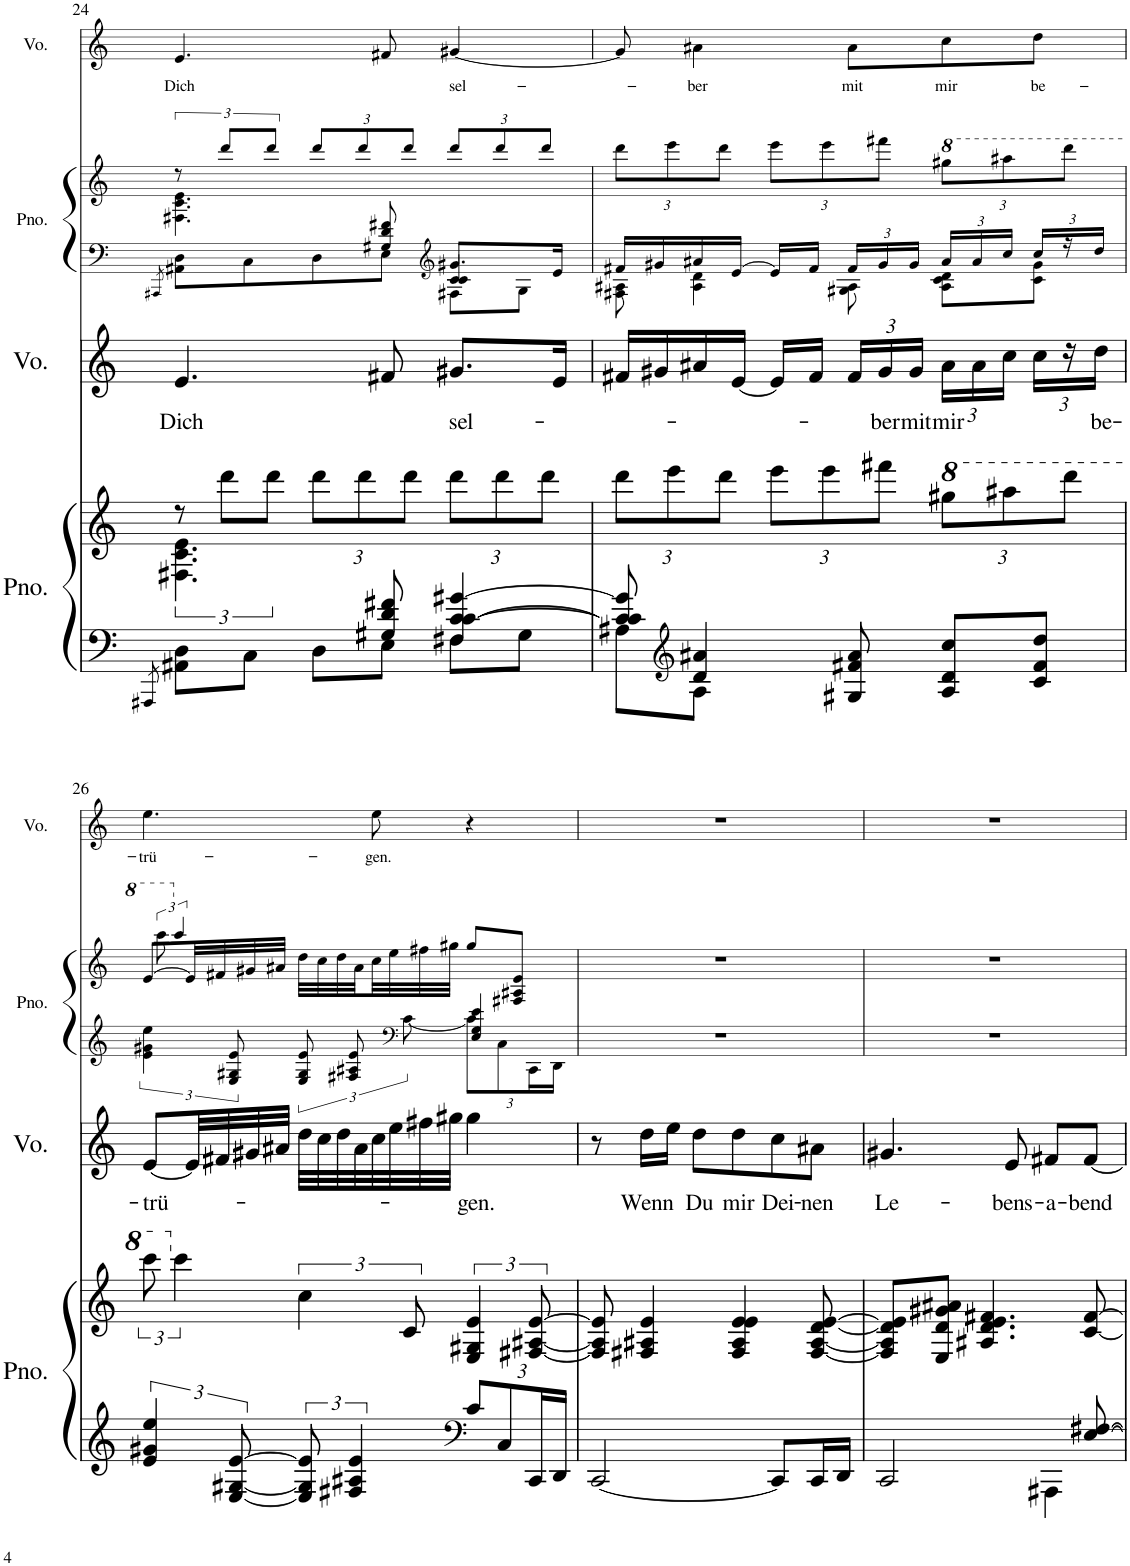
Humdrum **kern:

**kern	**kern	**kern	**text	**kern	**kern	**kern	**text
*part4	*part4	*part3	*part3	*part2	*part2	*part1	*part1
*staff6	*staff5	*staff4	*staff4	*staff3	*staff2	*staff1	*staff1
*I"Piano	*	*I"Voz	*	*I"Piano	*	*I"Voz	*
*I'Pno.	*	*I'Vo.	*	*I'Pno.	*	*I'Vo.	*
!!LO:PB:g=z
*clefF4	*clefG2	*clefG2	*	*clefF4	*clefG2	*clefG2	*
*k[]	*k[]	*k[]	*	*k[]	*k[]	*k[]	*
*M3/4	*M3/4	*M3/4	*	*M3/4	*M3/4	*M3/4	*
=24	=24	=24	=24	=24	=24	=24	=24
*^	*	*	*	*^	*	*	*
.	8qAAA#X/	.	.	.	.	8qAAA#X/	.	.	.
*	*	*^	*	*	*	*	*	*	*
!	!	!	!	!	!LO:LY:b	!	!	!	!	!LO:LY:b
*	*	*	*	*	*	*	*^	*^	*	*
8ryy	8AA#X\ 8D\L	12r	4.F#X\ 4.c\ 4.e\	4.e/	Dich	4.ryy	8AA#X\ 8D\L	2ryy	12r	4.F#X\ 4.c\ 4.e\	4.e/	Dich
.	.	12ddd\L	.	.	.	.	.	.	12ddd/L	.	.	.
4ryy	8C\J	.	.	.	.	.	8C\	.	.	.	.	.
.	.	12ddd\J	.	.	.	.	.	.	12ddd/J	.	.	.
*	*	*Xbrackettup	*	*	*	*	*	*	*Xbrackettup	*	*	*
.	8D\L	12ddd\L	.	.	.	.	8D\	.	12ddd/L	.	.	.
.	.	12ddd\	.	.	.	.	.	.	12ddd/	.	.	.
8G#X/ 8d/ 8f#X/	8E\J	.	4.ryy	8f#X/	.	8G#X/ 8d/ 8f#X/	8E\J	.	.	4.ryy	8f#X/	.
.	.	12ddd\J	.	.	.	.	.	.	12ddd/J	.	.	.
*	*	*	*	*	*	*clefG2	*	*	*	*	*	*
!	!	!	!	!	!LO:LY:b	!	!	!	!	!	!	!LO:LY:b
4F#X/ [4c/ [4c/ [4g#X/	8F#\L	12ddd\L	.	8.g#X/L	sel-	8.g#X/L	8F#X\L	4c/ 4c/	12ddd/L	.	[4g#X/	sel-
.	.	12ddd\	.	.	.	.	.	.	12ddd/	.	.	.
.	8G#\J	.	.	.	.	.	8G#\J	.	.	.	.	.
.	.	12ddd\J	.	.	.	.	.	.	12ddd/J	.	.	.
.	.	.	.	16e/Jk	.	16e/Jk	.	.	.	.	.	.
*	*	*	*	*	*	*	*v	*v	*	*	*	*
*	*	*v	*v	*	*	*	*	*v	*v	*	*
=25	=25	=25	=25	=25	=25	=25	=25	=25	=25
8c/] 8c/] 8g#/]	8A#X\L	12ddd\L	16f#X/LL	.	16f#X/LL	8F#X\ 8A#X\	12ddd\L	8g#/]	.
.	.	.	16g#X/	.	16g#X/	.	.	.	.
.	.	12eee\	.	.	.	.	12eee\	.	.
*clefG2	*	*	*	*	*	*	*	*	*
!	!	!	!	!	!	!	!	!	!LO:LY:b
4d/ 4a#X/	8A#\J	.	16a#X/	.	16a#X/	4A#\ 4d\	.	4a#X\	-ber
.	.	12ddd\J	.	.	.	.	12ddd\J	.	.
.	.	.	[16e/JJ	.	[16e/JJ	.	.	.	.
.	2ryy	12eee\L	16e/LL]	.	16e/LL]	.	12eee\L	.	.
.	.	.	16f#/JJ	.	16f#/JJ	.	.	.	.
.	.	12eee\	.	.	.	.	12eee\	.	.
*	*	*	*Xbrackettup	*	*Xbrackettup	*	*	*	*
!	!	!	!	!	!	!	!	!	!LO:LY:b
8G#X/ 8f#X/ 8a#/	.	.	24f#/LL	.	24f#/LL	8G#X\ 8A#\	.	8a#\L	mit
!	!	!	!	!LO:LY:b	!	!	!	!	!
.	.	12fff#X\J	24g#/	-ber	24g#/	.	12fff#X\J	.	.
!	!	!	!	!LO:LY:b	!	!	!	!	!
.	.	.	24g#/JJ	mit	24g#/JJ	.	.	.	.
*	*	*8va	*	*	*	*	*	*	*
!	!	!	!	!LO:LY:b	!	!	!	!	!
*	*	*	*	*	*	*	*8va	*	*
!	!	!	!	!	!	!	!	!	!LO:LY:b
8A#/ 8d/ 8cc/L	.	12ggg#X\L	24a#\LL	mir	24a#/LL	8A#\ 8c\ 8d\L	12ggg#X\L	8cc\	mir
.	.	.	24a#\	.	24a#/	.	.	.	.
.	.	12aaa#X\	24cc\JJ	.	24cc/JJ	.	12aaa#X\	.	.
!	!	!	!	!	!	!	!	!	!LO:LY:b
8c/ 8f#/ 8dd/J	.	.	24cc\LL	.	24cc/LL	8c\ 8g#\J	.	8dd\J	be-
.	.	12dddd\J	24r	.	24r	.	12dddd\J	.	.
!	!	!	!	!LO:LY:b	!	!	!	!	!
.	.	.	24dd\JJ	be-	24dd/JJ	.	.	.	.
*v	*v	*	*	*	*	*	*	*	*
!!LO:LB:g=z
=26	=26	=26	=26	=26	=26	=26	=26	=26
*	*brackettup	*	*	*	*	*	*	*
!	!	!	!LO:LY:b	!	!	!	!	!
*	*	*	*	*	*	*^	*	*
*	*	*	*	*brackettup	*	*	*brackettup	*	*
!	!	!	!	!	!	!	!	!	!LO:LY:b
6e/ 6g#X/ 6ee/	12cccc\	[8e/L	-trü-	6e\ 6g#X\ 6ee\	2ryy	[8ee/L	12cccc\	4.ee\	-trü-
*	*X8va	*	*	*	*	*	*	*	*
*	*	*	*	*	*	*X8va	*	*	*
.	6ccc\	.	.	.	.	.	6ccc/	.	.
.	.	32e/LL]	.	.	.	32e/LL]	.	.	.
.	.	32f#X/	.	.	.	32f#X/	.	.	.
[12E/ [12G#X/ [12e/	.	.	.	12E/ 12G#X/ 12e/	.	.	.	.	.
.	.	32g#X/	.	.	.	32g#X/	.	.	.
.	.	32a#X/JJJ	.	.	.	32a#X/JJJ	.	.	.
12E/] 12G#/] 12e/]	6cc\	32dd\LLL	.	12E/ 12G#/ 12e/	.	32dd\LLL	2ryy	.	.
.	.	32cc\	.	.	.	32cc\	.	.	.
.	.	32dd\	.	.	.	32dd\	.	.	.
6F#X/ 6A#X/ 6e/	.	.	.	12F#X/ 12A#X/ 12e/	.	.	.	.	.
.	.	32a#\	.	.	.	32a#\	.	.	.
!	!	!	!	!	!	!	!	!	!LO:LY:b
.	.	32cc\	.	.	.	32cc\	.	8ee\	-gen.
.	.	32ee\	.	.	.	32ee\	.	.	.
*	*	*	*	*clefF4	*	*	*	*	*
.	12c/	.	.	[12c\	.	.	.	.	.
.	.	32ff#X\	.	.	.	32ff#X\	.	.	.
.	.	32gg#X\JJJ	.	.	.	32gg#X\JJJ	.	.	.
*clefF4	*	*	*	*	*	*	*	*	*
*Xbrackettup	*	*	*	*	*	*	*	*	*
!	!	!	!LO:LY:b	!	!	!	!	!	!
*	*	*	*	*Xbrackettup	*	*	*	*	*
12c/L	6E/ 6G#X/ 6e/	4gg#\	-gen.	12c\L]	4E/ 4G#/ 4e/	8gg#/L	.	4r	.
12C/	.	.	.	12C\	.	.	.	.	.
.	.	.	.	.	.	8F#X/ 8A#X/ 8e/J	.	.	.
24CC/L	[12F#X/ [12A#X/ [12e/	.	.	24CC\L	.	.	.	.	.
24DD/JJ	.	.	.	24DD\JJ	.	.	.	.	.
*	*	*	*	*v	*v	*	*	*	*
*	*	*	*	*	*v	*v	*	*
=27	=27	=27	=27	=27	=27	=27	=27
[2CC/	8F#/] 8A#/] 8e/]	8r	.	2.r	2.r	2.r	.
!	!	!	!LO:LY:b	!	!	!	!
.	4F#X/ 4A#X/ 4e/	16dd\LL	Wenn	.	.	.	.
.	.	16ee\JJ	.	.	.	.	.
!	!	!	!LO:LY:b	!	!	!	!
.	.	8dd\L	Du	.	.	.	.
!	!	!	!LO:LY:b	!	!	!	!
.	4F#/ 4A#/ 4e/ 4e/	8dd\	mir	.	.	.	.
!	!	!	!LO:LY:b	!	!	!	!
8CC/L]	.	8cc\	Dei-	.	.	.	.
!	!	!	!LO:LY:b	!	!	!	!
16CC/L	[8F#/ [8A#/ [8d/ [8e/	8a#X\J	-nen	.	.	.	.
16DD/JJ	.	.	.	.	.	.	.
=28	=28	=28	=28	=28	=28	=28	=28
*^	*	*	*	*	*	*	*
!	!	!	!	!LO:LY:b	!	!	!	!
2CC/	2ryy	8F#/] 8A#/] 8d/] 8e/]L	4.g#X/	Le-	2.r	2.r	2.r	.
.	.	8E/ 8d/ 8g#X/ 8a#X/J	.	.	.	.	.	.
.	.	4.A#X/ 4.d/ 4.e/ 4.f#X/	.	.	.	.	.	.
!	!	!	!	!LO:LY:b	!	!	!	!
.	.	.	8e/	-bens-	.	.	.	.
!	!	!	!	!LO:LY:b	!	!	!	!
8ryy	4AAA#X\	.	8f#X/L	-a-	.	.	.	.
!	!	!	!	!LO:LY:b	!	!	!	!
[8E/ [8F#X/	.	[8c/ [8f#/	[8f#/J	-bend	.	.	.	.
*v	*v	*	*	*	*	*	*	*
=	=	=	=	=	=	=	=
*-	*-	*-	*-	*-	*-	*-	*-
